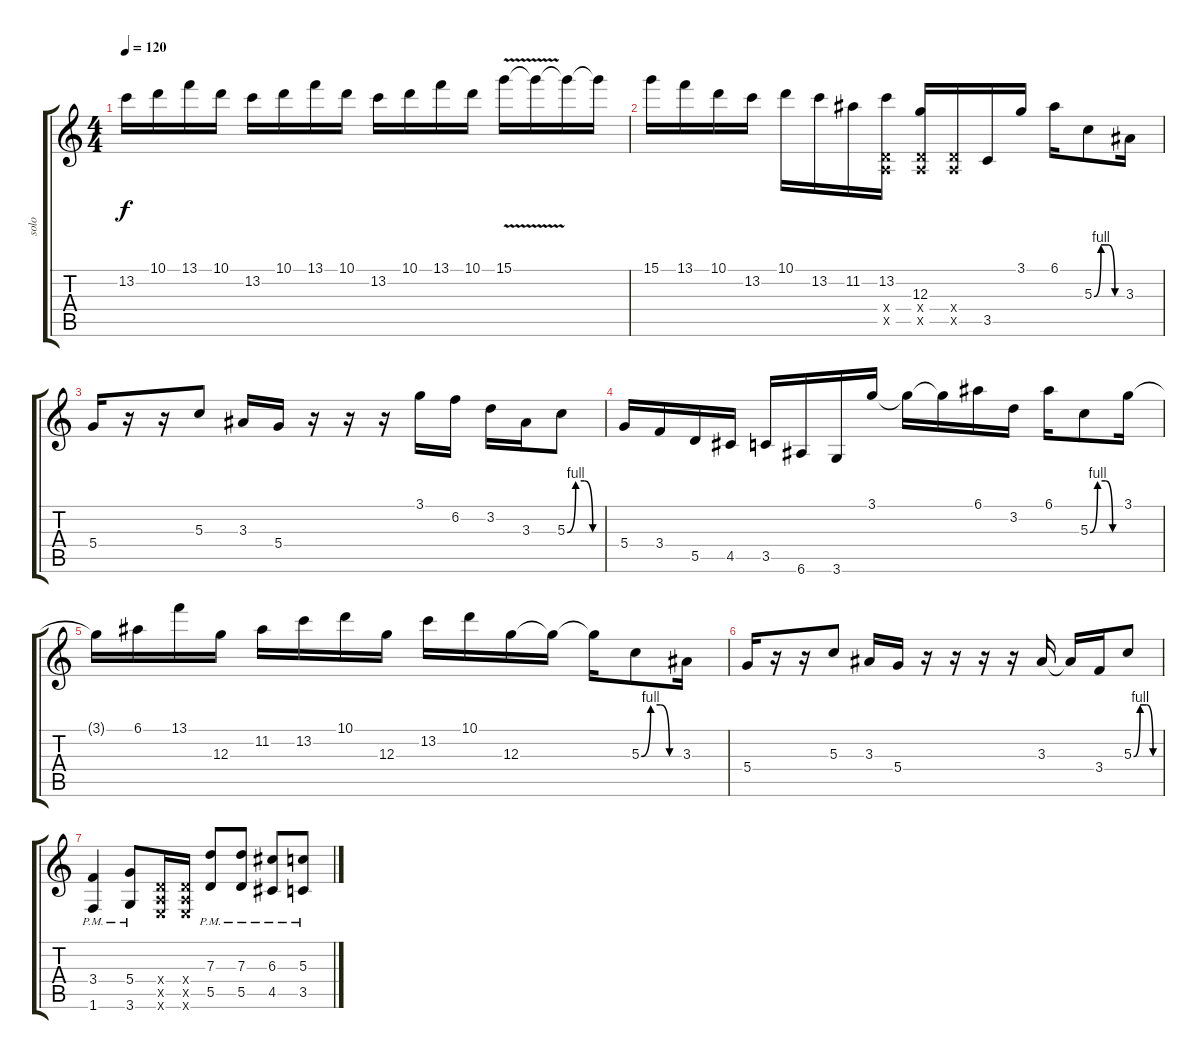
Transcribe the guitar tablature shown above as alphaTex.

\track ("solo" "solo") {instrument overdrivenguitar}
\staff {score tabs}
\tuning (E4 B3 G3 D3 A2 E2) {hide}
\ts (4 4)
\tempo 120
\clef g2
\ks c
13.2.16{dy f} 10.1.16 13.1.16 10.1.16 13.2.16 10.1.16 13.1.16 10.1.16 13.2.16 10.1.16 13.1.16 10.1.16 15.1{v}.16 15.1{t}.16 15.1{t}.16 15.1{t}.16 |
15.1.16 13.1.16 10.1.16 13.2.16 10.1.16 13.2.16 11.2.16 (13.2 0.4{x} 0.5{x}).16 (12.3 0.4{x} 0.5{x}).16 (0.4{x} 0.5{x}).16 3.5.16 3.1.16 6.1.16 5.3{be (custom 0 0 15 4 30 4 45 0 60 0)}.8 3.3.16 |
5.4.16 r.16 r.16 5.3.8 3.3.16 5.4.16 r.16 r.16 r.16 3.1.16 6.2.16 3.2.16 3.3.16 5.3{be (custom 0 0 15 4 30 4 45 0 60 0)}.8 |
5.4.16 3.4.16 5.5.16 4.5.16 3.5.16 6.6.16 3.6.16 3.1.16 3.1{t}.16 3.1{t}.16 6.1.16 3.2.16 6.1.16 5.3{be (custom 0 0 15 4 30 4 45 0 60 0)}.8 3.1.16 |
3.1{t}.16 6.1.16 13.1.16 12.3.16 11.2.16 13.2.16 10.1.16 12.3.16 13.2.16 10.1.16 12.3.16 12.3{t}.16 12.3{t}.16 5.3{be (custom 0 0 15 4 30 4 45 0 60 0)}.8 3.3.16 |
5.4.16 r.16 r.16 5.3.8 3.3.16 5.4.16 r.16 r.16 r.16 r.16 3.3.16 3.3{t}.16 3.4.16 5.3{be (custom 0 0 15 4 30 4 45 0 60 0)}.8 |
(3.4{pm} 1.6{pm}).4 (5.4{pm} 3.6{pm}).8 (0.4{x} 0.5{x} 0.6{x}).16 (0.4{x} 0.5{x} 0.6{x}).16 (7.3{pm} 5.5{pm}).8 (7.3{pm} 5.5{pm}).8 (6.3{pm} 4.5{pm}).8 (5.3{pm} 3.5{pm}).8
